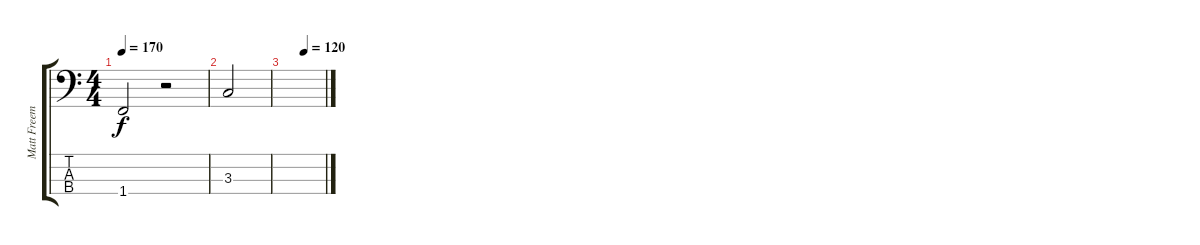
\track ("Matt Freeman" "Matt Freem") {instrument electricbasspick}
\staff {score tabs}
\tuning (G2 D2 A1 E1) {hide}
\ts (4 4)
\tempo 170
\clef f4
\ks c
1.4.2{dy f} r.2 |
3.3.2 |
\tempo (120 0.5)
